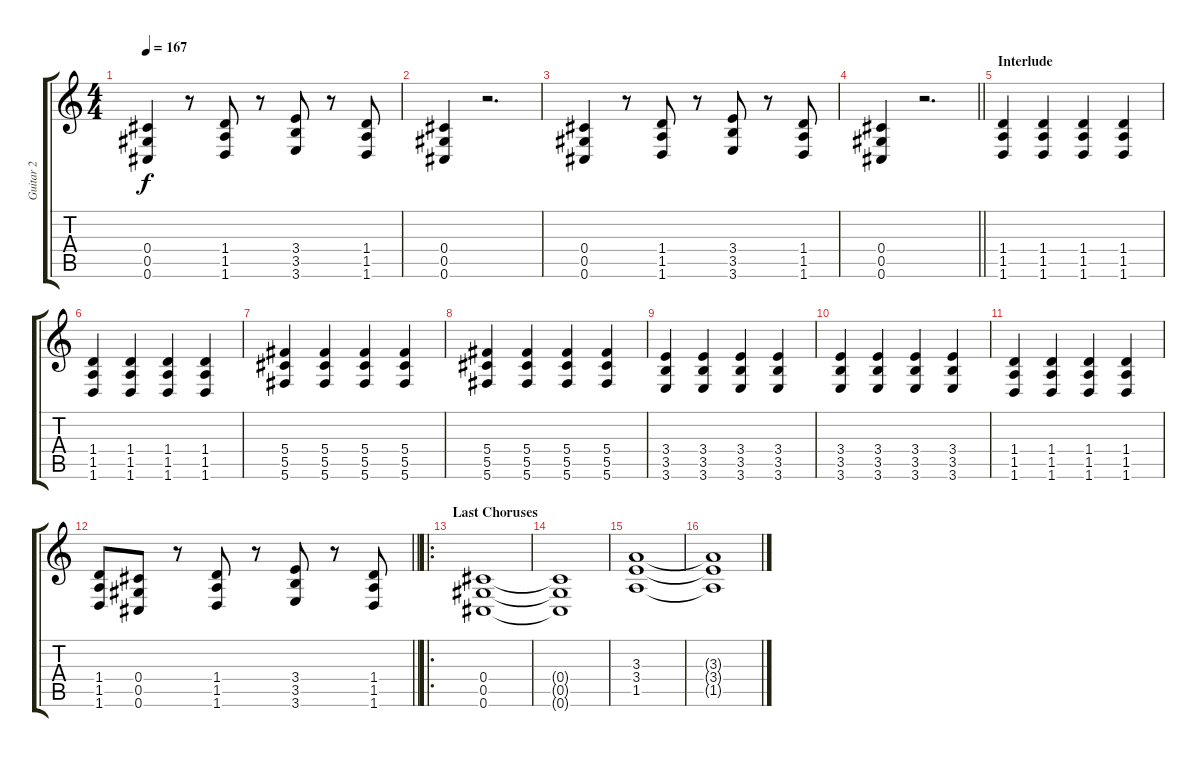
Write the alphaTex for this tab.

\track ("Guitar 2" "Guitar 2") {instrument distortionguitar}
\staff {score tabs}
\tuning (Eb4 Bb3 Gb3 Db3 Ab2 Db2) {hide}
\ts (4 4)
\tempo 167
\clef g2
\ks c
(0.4 0.5 0.6).4{dy f} r.8 (1.4 1.5 1.6).8 r.8 (3.4 3.5 3.6).8 r.8 (1.4 1.5 1.6).8 |
(0.4 0.5 0.6).4 r.2{d} |
(0.4 0.5 0.6).4 r.8 (1.4 1.5 1.6).8 r.8 (3.4 3.5 3.6).8 r.8 (1.4 1.5 1.6).8 |
\barLineRight lightlight
(0.4 0.5 0.6).4 r.2{d} |
\section ("" "Interlude")
(1.4 1.5 1.6).4 (1.4 1.5 1.6).4 (1.4 1.5 1.6).4 (1.4 1.5 1.6).4 |
(1.4 1.5 1.6).4 (1.4 1.5 1.6).4 (1.4 1.5 1.6).4 (1.4 1.5 1.6).4 |
(5.4 5.5 5.6).4 (5.4 5.5 5.6).4 (5.4 5.5 5.6).4 (5.4 5.5 5.6).4 |
(5.4 5.5 5.6).4 (5.4 5.5 5.6).4 (5.4 5.5 5.6).4 (5.4 5.5 5.6).4 |
(3.4 3.5 3.6).4 (3.4 3.5 3.6).4 (3.4 3.5 3.6).4 (3.4 3.5 3.6).4 |
(3.4 3.5 3.6).4 (3.4 3.5 3.6).4 (3.4 3.5 3.6).4 (3.4 3.5 3.6).4 |
(1.4 1.5 1.6).4 (1.4 1.5 1.6).4 (1.4 1.5 1.6).4 (1.4 1.5 1.6).4 |
\barLineRight lightlight
(1.4 1.5 1.6).8 (0.4 0.5 0.6).8 r.8 (1.4 1.5 1.6).8 r.8 (3.4 3.5 3.6).8 r.8 (1.4 1.5 1.6).8 |
\ro
\section ("" "Last Choruses")
(0.4 0.5 0.6).1 |
(0.4{t} 0.5{t} 0.6{t}).1 |
(3.3 3.4 1.5).1 |
(3.3{t} 3.4{t} 1.5{t}).1
